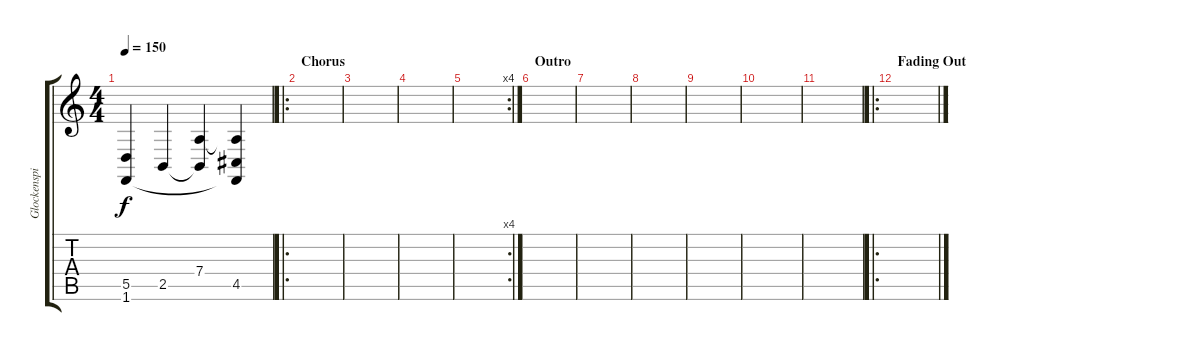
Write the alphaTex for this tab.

\track ("Glockenspiel" "Glockenspi") {instrument glockenspiel}
\staff {score tabs}
\tuning (E4 B3 G3 D3 A2 E2) {hide}
\ts (4 4)
\tempo 150
\clef g2
\ks c
(5.5{t} 1.6).4{dy f} 2.5.4 (7.4 2.5{t}).4 (7.4{t} 4.5 1.6{t}).4 |
\ro
\section ("" "Chorus")
|
|
|
\rc 4
|
\section ("" "Outro")
|
|
|
|
|
|
\ro
\section ("" "Fading Out")
